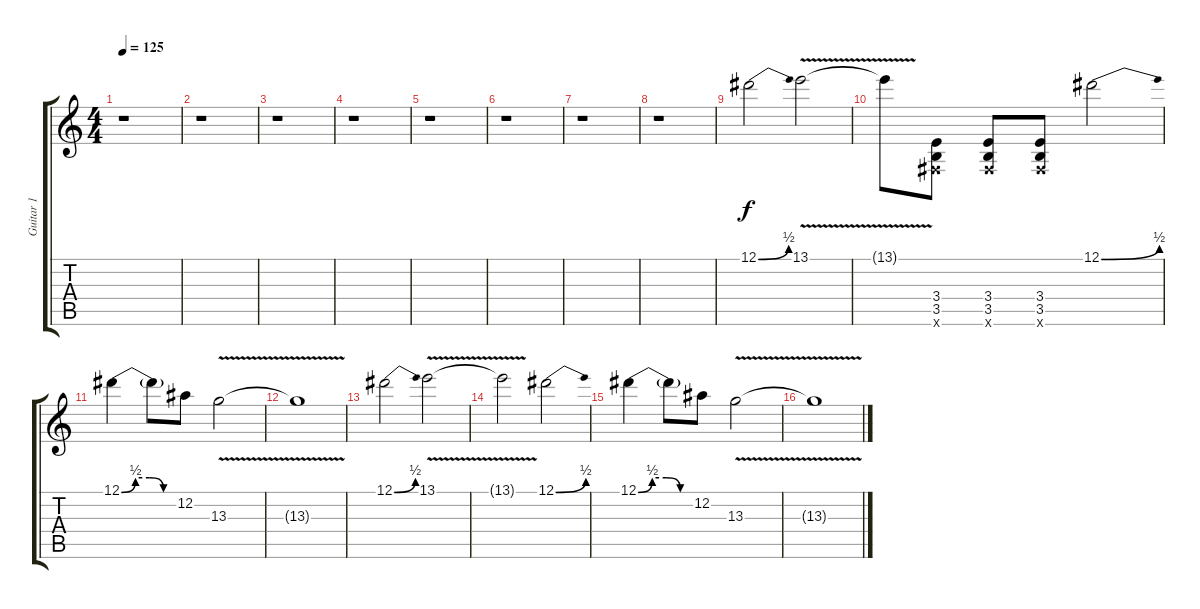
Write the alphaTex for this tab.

\track ("Guitar 1" "Guitar 1") {instrument distortionguitar}
\staff {score tabs}
\tuning (Eb4 Bb3 Gb3 Db3 Ab2 Eb2) {hide}
\ts (4 4)
\tempo 125
\clef g2
\ks c
r.1{dy f} |
r.1 |
r.1 |
r.1 |
r.1 |
r.1 |
r.1 |
r.1 |
12.1{be (bend 0 0 60 2)}.2 13.1{v}.2 |
13.1{t}.8 (3.4 3.5 3.6{x}).8 (3.4 3.5 3.6{x}).8 (3.4 3.5 3.6{x}).8 12.1{be (bend 0 0 60 2)}.2 |
12.1{be (custom 0 0 15 2 30 2 45 0 60 0)}.4 12.1{t}.8 12.2.8 13.3{v}.2 |
13.3{t}.1 |
12.1{be (bend 0 0 60 2)}.2 13.1{v}.2 |
13.1{t}.2 12.1{be (bend 0 0 60 2)}.2 |
12.1{be (custom 0 0 15 2 30 2 45 0 60 0)}.4 12.1{t}.8 12.2.8 13.3{v}.2 |
13.3{t}.1
